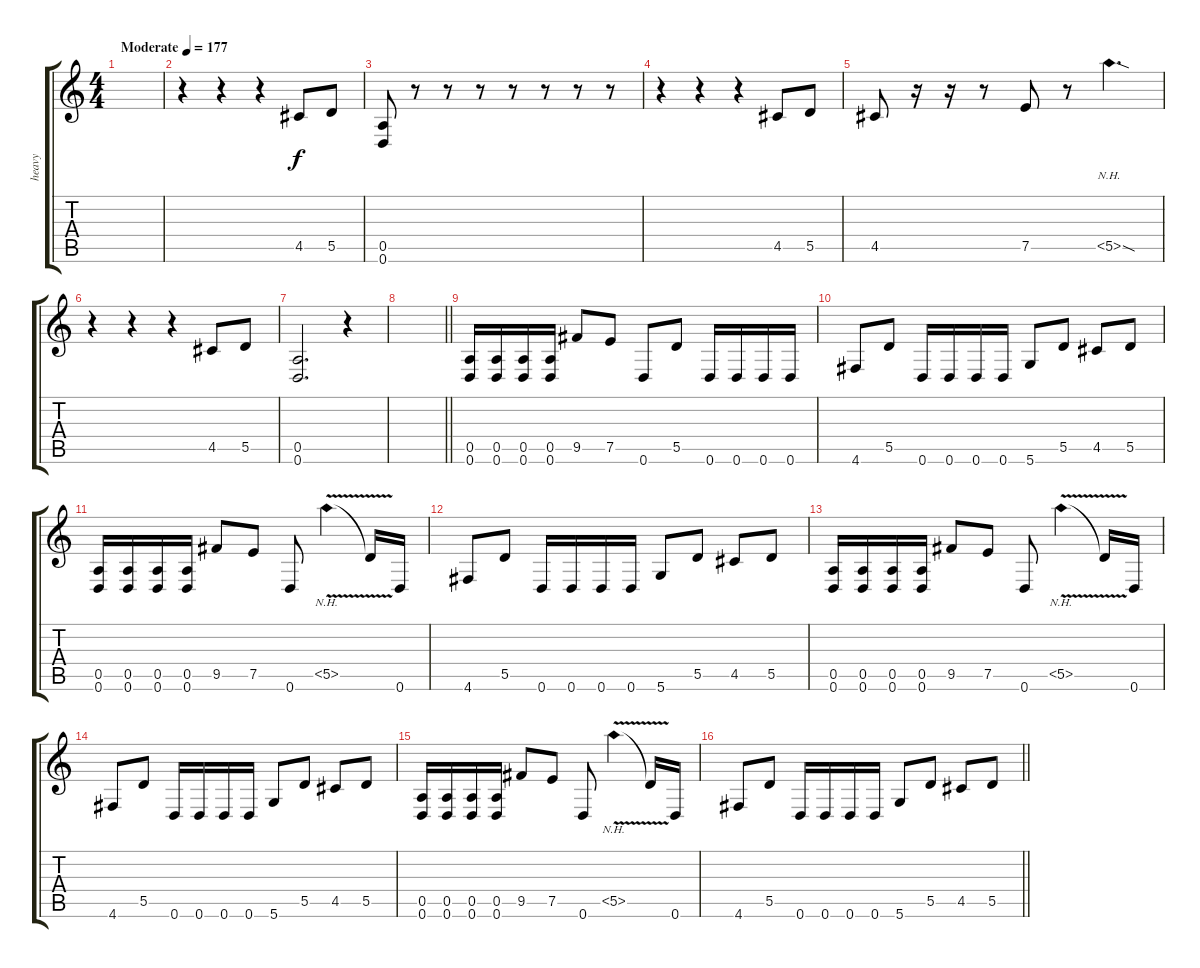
\track ("heavy" "heavy") {instrument overdrivenguitar}
\staff {score tabs}
\tuning (E4 B3 G3 D3 A2 D2) {hide}
\ts (4 4)
\tempo (177 "Moderate")
\clef g2
\ks c
|
r.4 r.4 r.4 4.5.8 5.5.8 |
(0.5 0.6).8 r.8 r.8 r.8 r.8 r.8 r.8 r.8 |
r.4 r.4 r.4 4.5.8 5.5.8 |
4.5.8 r.16 r.16 r.8 7.5.8 r.8 5.5{nh sod}.4{d} |
r.4 r.4 r.4 4.5.8 5.5.8 |
(0.5 0.6).2{d} r.4 |
\barLineRight lightlight
|
(0.5 0.6).16 (0.5 0.6).16 (0.5 0.6).16 (0.5 0.6).16 9.5.8 7.5.8 0.6.8 5.5.8 0.6.16 0.6.16 0.6.16 0.6.16 |
4.6.8 5.5.8 0.6.16 0.6.16 0.6.16 0.6.16 5.6.8 5.5.8 4.5.8 5.5.8 |
(0.5 0.6).16 (0.5 0.6).16 (0.5 0.6).16 (0.5 0.6).16 9.5.8 7.5.8 0.6.8 5.5{nh v}.4 5.5{t}.16 0.6.16 |
4.6.8 5.5.8 0.6.16 0.6.16 0.6.16 0.6.16 5.6.8 5.5.8 4.5.8 5.5.8 |
(0.5 0.6).16 (0.5 0.6).16 (0.5 0.6).16 (0.5 0.6).16 9.5.8 7.5.8 0.6.8 5.5{nh v}.4 5.5{t}.16 0.6.16 |
4.6.8 5.5.8 0.6.16 0.6.16 0.6.16 0.6.16 5.6.8 5.5.8 4.5.8 5.5.8 |
(0.5 0.6).16 (0.5 0.6).16 (0.5 0.6).16 (0.5 0.6).16 9.5.8 7.5.8 0.6.8 5.5{nh v}.4 5.5{t}.16 0.6.16 |
\barLineRight lightlight
4.6.8 5.5.8 0.6.16 0.6.16 0.6.16 0.6.16 5.6.8 5.5.8 4.5.8 5.5.8
